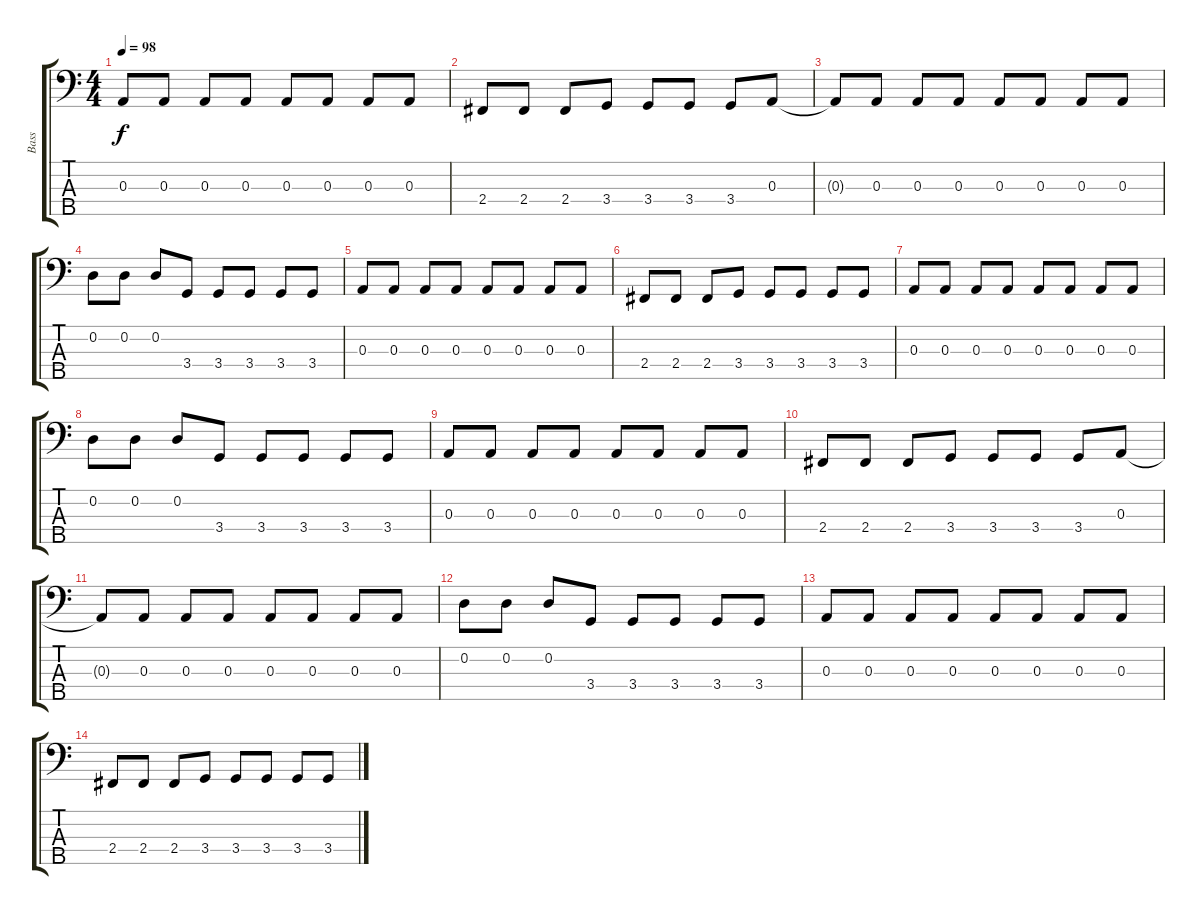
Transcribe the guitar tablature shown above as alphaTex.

\track ("Bass" "Bass") {instrument electricbassfinger}
\staff {score tabs}
\tuning (G2 D2 A1 E1 B0) {hide}
\ts (4 4)
\tempo 98
\clef f4
\ks c
0.3.8{dy f} 0.3.8 0.3.8 0.3.8 0.3.8 0.3.8 0.3.8 0.3.8 |
2.4.8 2.4.8 2.4.8 3.4.8 3.4.8 3.4.8 3.4.8 0.3.8 |
0.3{t}.8 0.3.8 0.3.8 0.3.8 0.3.8 0.3.8 0.3.8 0.3.8 |
0.2.8 0.2.8 0.2.8 3.4.8 3.4.8 3.4.8 3.4.8 3.4.8 |
0.3.8 0.3.8 0.3.8 0.3.8 0.3.8 0.3.8 0.3.8 0.3.8 |
2.4.8 2.4.8 2.4.8 3.4.8 3.4.8 3.4.8 3.4.8 3.4.8 |
0.3.8 0.3.8 0.3.8 0.3.8 0.3.8 0.3.8 0.3.8 0.3.8 |
0.2.8 0.2.8 0.2.8 3.4.8 3.4.8 3.4.8 3.4.8 3.4.8 |
0.3.8 0.3.8 0.3.8 0.3.8 0.3.8 0.3.8 0.3.8 0.3.8 |
2.4.8 2.4.8 2.4.8 3.4.8 3.4.8 3.4.8 3.4.8 0.3.8 |
0.3{t}.8 0.3.8 0.3.8 0.3.8 0.3.8 0.3.8 0.3.8 0.3.8 |
0.2.8 0.2.8 0.2.8 3.4.8 3.4.8 3.4.8 3.4.8 3.4.8 |
0.3.8 0.3.8 0.3.8 0.3.8 0.3.8 0.3.8 0.3.8 0.3.8 |
2.4.8 2.4.8 2.4.8 3.4.8 3.4.8 3.4.8 3.4.8 3.4.8
